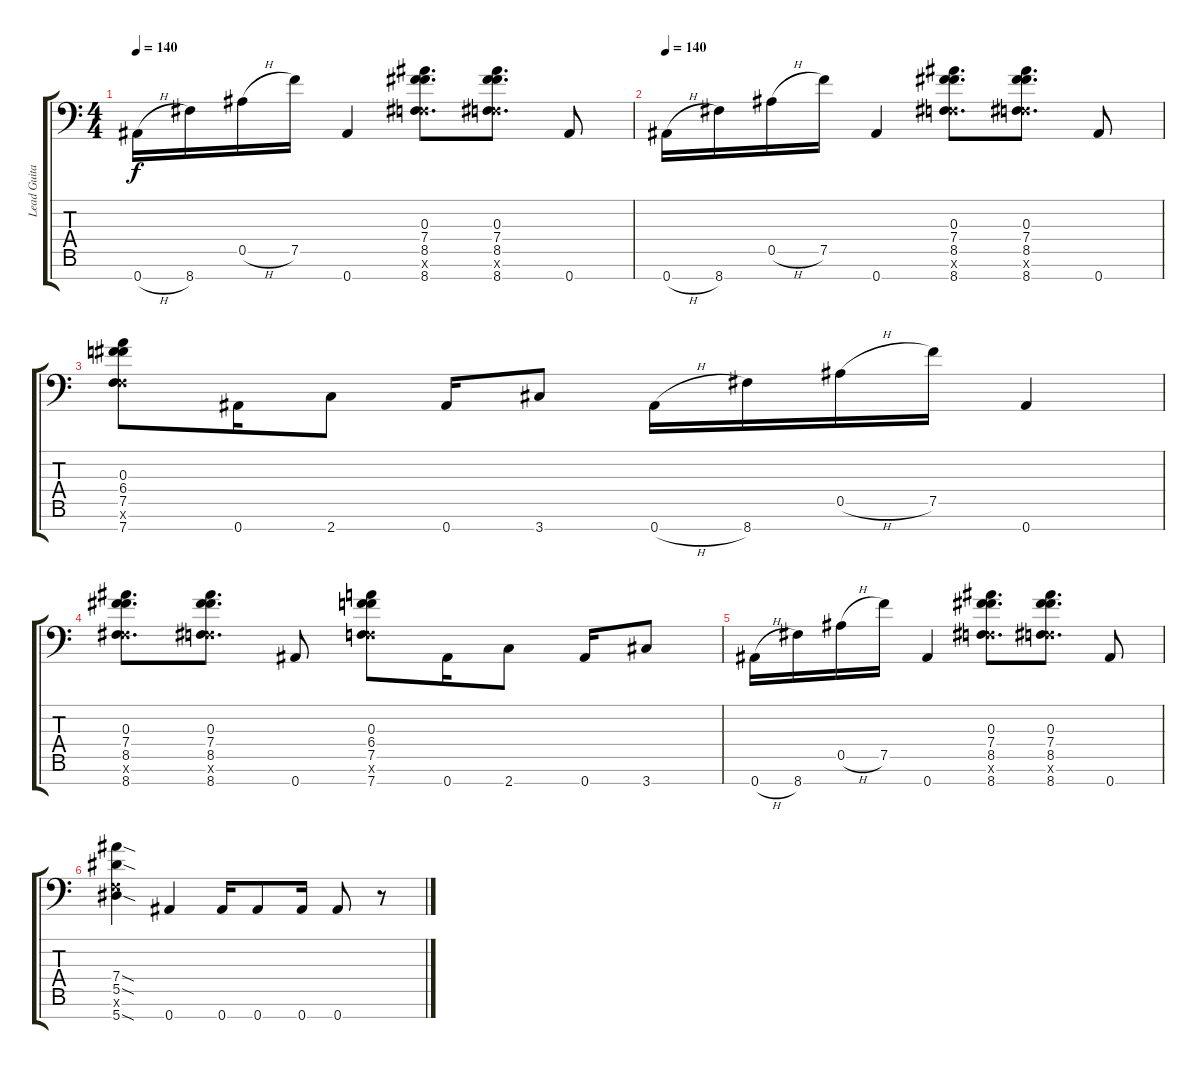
\track ("Lead Guitar Additional" "Lead Guita") {instrument distortionguitar}
\staff {score tabs}
\tuning (Eb4 Bb3 Gb3 Eb3 Bb2 F2 Bb1) {hide}
\ts (4 4)
\tempo 140
\clef f4
\ks c
0.7{h}.16{dy f} 8.7.16 0.5{h}.16 7.5.16 0.7.4 (0.3 7.4 8.5 0.6{x} 8.7).8{d} (0.3 7.4 8.5 0.6{x} 8.7).8{d} 0.7.8 |
\tempo 140
0.7{h}.16 8.7.16 0.5{h}.16 7.5.16 0.7.4 (0.3 7.4 8.5 0.6{x} 8.7).8{d} (0.3 7.4 8.5 0.6{x} 8.7).8{d} 0.7.8 |
(0.3 6.4 7.5 0.6{x} 7.7).8 0.7.16 2.7.8 0.7.16 3.7.8 0.7{h}.16 8.7.16 0.5{h}.16 7.5.16 0.7.4 |
(0.3 7.4 8.5 0.6{x} 8.7).8{d} (0.3 7.4 8.5 0.6{x} 8.7).8{d} 0.7.8 (0.3 6.4 7.5 0.6{x} 7.7).8 0.7.16 2.7.8 0.7.16 3.7.8 |
0.7{h}.16 8.7.16 0.5{h}.16 7.5.16 0.7.4 (0.3 7.4 8.5 0.6{x} 8.7).8{d} (0.3 7.4 8.5 0.6{x} 8.7).8{d} 0.7.8 |
(7.4{sod} 5.5{sod} 0.6{x} 5.7{sod}).4 0.7.4 0.7.16 0.7.8 0.7.16 0.7.8 r.8
